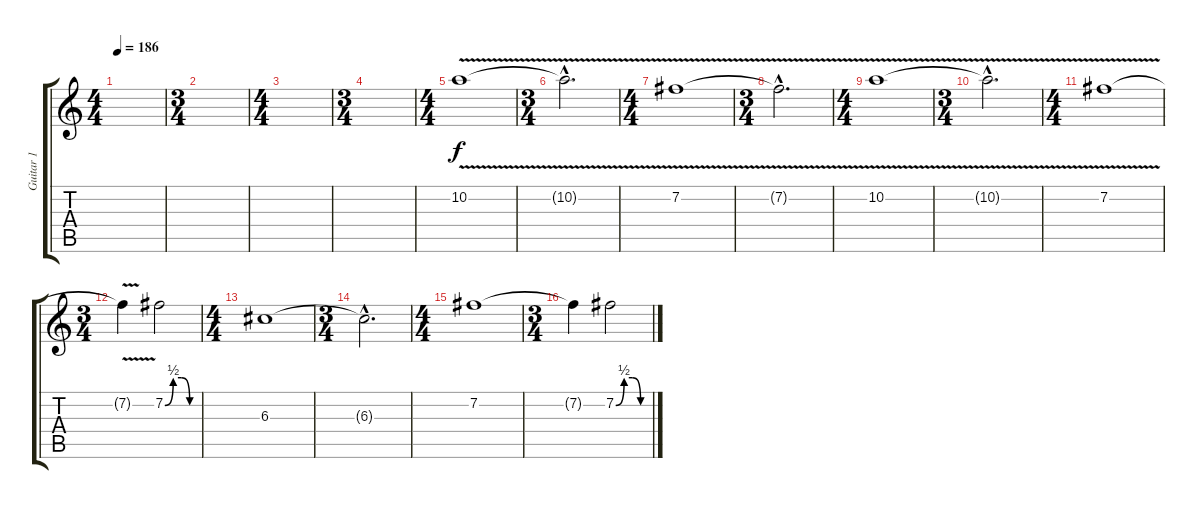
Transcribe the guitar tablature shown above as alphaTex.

\track ("Guitar 1" "Guitar 1") {instrument distortionguitar}
\staff {score tabs}
\tuning (E4 B3 G3 D3 A2 E2) {hide}
\ts (4 4)
\tempo 186
\clef g2
\ks c
|
\ts (3 4)
|
\ts (4 4)
|
\ts (3 4)
|
\ts (4 4)
10.2{v}.1{volume 13} |
\ts (3 4)
10.2{hac t}.2{d} |
\ts (4 4)
7.2{v}.1 |
\ts (3 4)
7.2{hac t}.2{d} |
\ts (4 4)
10.2{v}.1{volume 13} |
\ts (3 4)
10.2{hac t}.2{d} |
\ts (4 4)
7.2{v}.1 |
\ts (3 4)
7.2{t}.4 7.2{be (custom 0 0 15 2 30 2 45 0 60 0)}.2 |
\ts (4 4)
6.3.1 |
\ts (3 4)
6.3{hac t}.2{d} |
\ts (4 4)
7.2.1 |
\ts (3 4)
7.2{t}.4 7.2{be (custom 0 0 15 2 30 2 45 0 60 0)}.2
